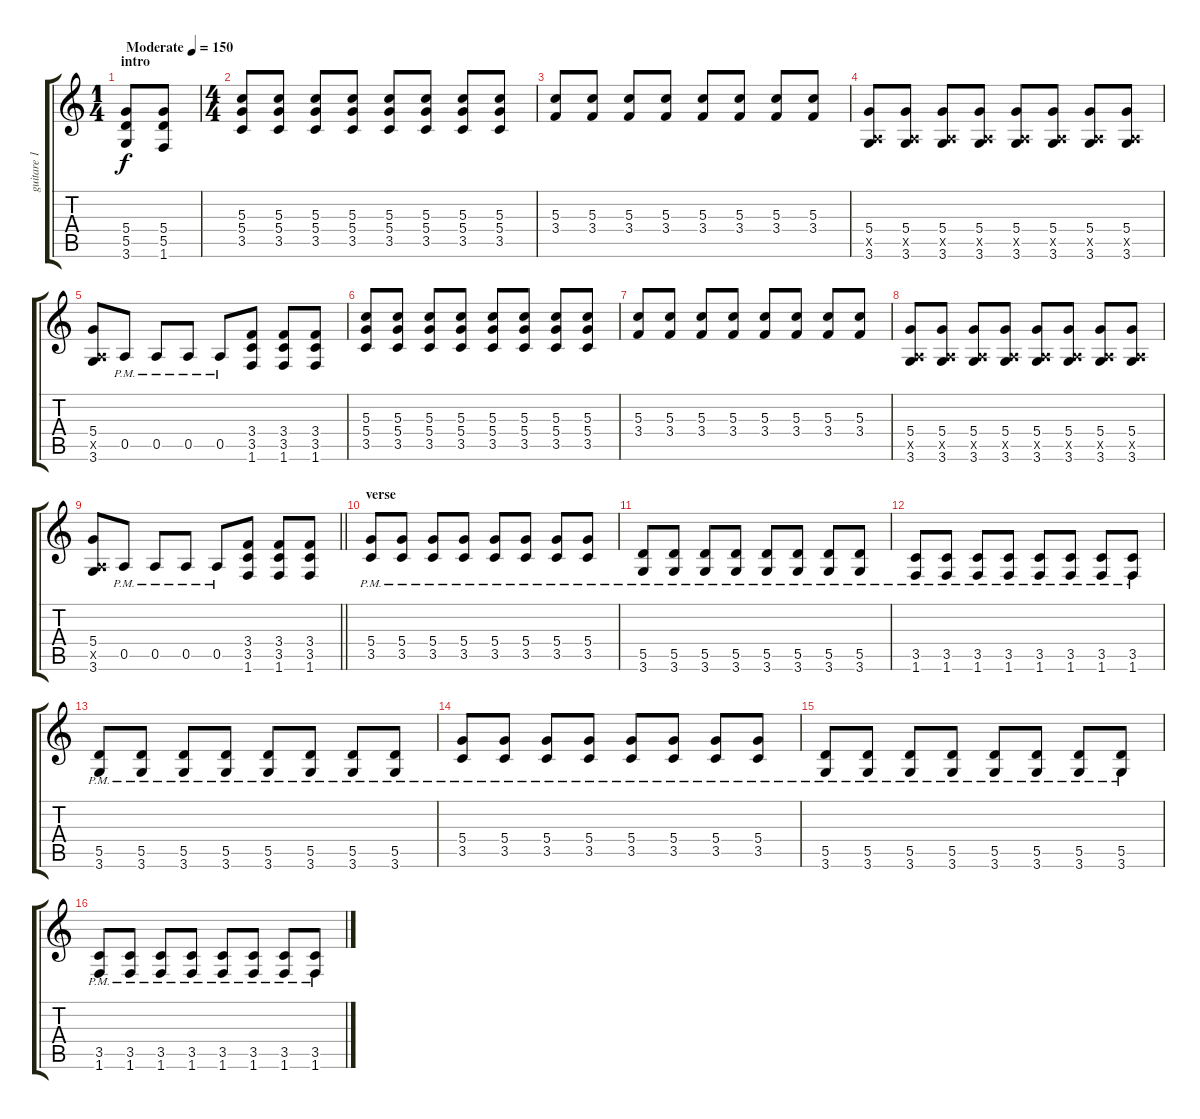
\track ("guitare 1" "guitare 1") {instrument distortionguitar}
\staff {score tabs}
\tuning (E4 B3 G3 D3 A2 E2) {hide}
\ts (1 4)
\section ("" "intro")
\tempo (150 "Moderate")
\clef g2
\ks c
(5.4 5.5 3.6).8{dy f instrument distortionguitar} (5.4 5.5 1.6).8 |
\ts (4 4)
(5.3 5.4 3.5).8 (5.3 5.4 3.5).8 (5.3 5.4 3.5).8 (5.3 5.4 3.5).8 (5.3 5.4 3.5).8 (5.3 5.4 3.5).8 (5.3 5.4 3.5).8 (5.3 5.4 3.5).8 |
(5.3 3.4).8 (5.3 3.4).8 (5.3 3.4).8 (5.3 3.4).8 (5.3 3.4).8 (5.3 3.4).8 (5.3 3.4).8 (5.3 3.4).8 |
(5.4 0.5{x} 3.6).8 (5.4 0.5{x} 3.6).8 (5.4 0.5{x} 3.6).8 (5.4 0.5{x} 3.6).8 (5.4 0.5{x} 3.6).8 (5.4 0.5{x} 3.6).8 (5.4 0.5{x} 3.6).8 (5.4 0.5{x} 3.6).8 |
(5.4 0.5{x} 3.6).8 0.5{pm}.8 0.5{pm}.8 0.5{pm}.8 0.5{pm}.8 (3.4 3.5 1.6).8 (3.4 3.5 1.6).8 (3.4 3.5 1.6).8 |
(5.3 5.4 3.5).8 (5.3 5.4 3.5).8 (5.3 5.4 3.5).8 (5.3 5.4 3.5).8 (5.3 5.4 3.5).8 (5.3 5.4 3.5).8 (5.3 5.4 3.5).8 (5.3 5.4 3.5).8 |
(5.3 3.4).8 (5.3 3.4).8 (5.3 3.4).8 (5.3 3.4).8 (5.3 3.4).8 (5.3 3.4).8 (5.3 3.4).8 (5.3 3.4).8 |
(5.4 0.5{x} 3.6).8 (5.4 0.5{x} 3.6).8 (5.4 0.5{x} 3.6).8 (5.4 0.5{x} 3.6).8 (5.4 0.5{x} 3.6).8 (5.4 0.5{x} 3.6).8 (5.4 0.5{x} 3.6).8 (5.4 0.5{x} 3.6).8 |
\barLineRight lightlight
(5.4 0.5{x} 3.6).8 0.5{pm}.8 0.5{pm}.8 0.5{pm}.8 0.5{pm}.8 (3.4 3.5 1.6).8 (3.4 3.5 1.6).8 (3.4 3.5 1.6).8 |
\section ("" "verse")
(5.4{pm} 3.5{pm}).8 (5.4{pm} 3.5{pm}).8 (5.4{pm} 3.5{pm}).8 (5.4{pm} 3.5{pm}).8 (5.4{pm} 3.5{pm}).8 (5.4{pm} 3.5{pm}).8 (5.4{pm} 3.5{pm}).8 (5.4{pm} 3.5{pm}).8 |
(5.5{pm} 3.6{pm}).8 (5.5{pm} 3.6{pm}).8 (5.5{pm} 3.6{pm}).8 (5.5{pm} 3.6{pm}).8 (5.5{pm} 3.6{pm}).8 (5.5{pm} 3.6{pm}).8 (5.5{pm} 3.6{pm}).8 (5.5{pm} 3.6{pm}).8 |
(3.5{pm} 1.6{pm}).8 (3.5{pm} 1.6{pm}).8 (3.5{pm} 1.6{pm}).8 (3.5{pm} 1.6{pm}).8 (3.5{pm} 1.6{pm}).8 (3.5{pm} 1.6{pm}).8 (3.5{pm} 1.6{pm}).8 (3.5{pm} 1.6{pm}).8 |
(5.5{pm} 3.6{pm}).8 (5.5{pm} 3.6{pm}).8 (5.5{pm} 3.6{pm}).8 (5.5{pm} 3.6{pm}).8 (5.5{pm} 3.6{pm}).8 (5.5{pm} 3.6{pm}).8 (5.5{pm} 3.6{pm}).8 (5.5{pm} 3.6{pm}).8 |
(5.4{pm} 3.5{pm}).8 (5.4{pm} 3.5{pm}).8 (5.4{pm} 3.5{pm}).8 (5.4{pm} 3.5{pm}).8 (5.4{pm} 3.5{pm}).8 (5.4{pm} 3.5{pm}).8 (5.4{pm} 3.5{pm}).8 (5.4{pm} 3.5{pm}).8 |
(5.5{pm} 3.6{pm}).8 (5.5{pm} 3.6{pm}).8 (5.5{pm} 3.6{pm}).8 (5.5{pm} 3.6{pm}).8 (5.5{pm} 3.6{pm}).8 (5.5{pm} 3.6{pm}).8 (5.5{pm} 3.6{pm}).8 (5.5{pm} 3.6{pm}).8 |
(3.5{pm} 1.6{pm}).8 (3.5{pm} 1.6{pm}).8 (3.5{pm} 1.6{pm}).8 (3.5{pm} 1.6{pm}).8 (3.5{pm} 1.6{pm}).8 (3.5{pm} 1.6{pm}).8 (3.5{pm} 1.6{pm}).8 (3.5{pm} 1.6{pm}).8
